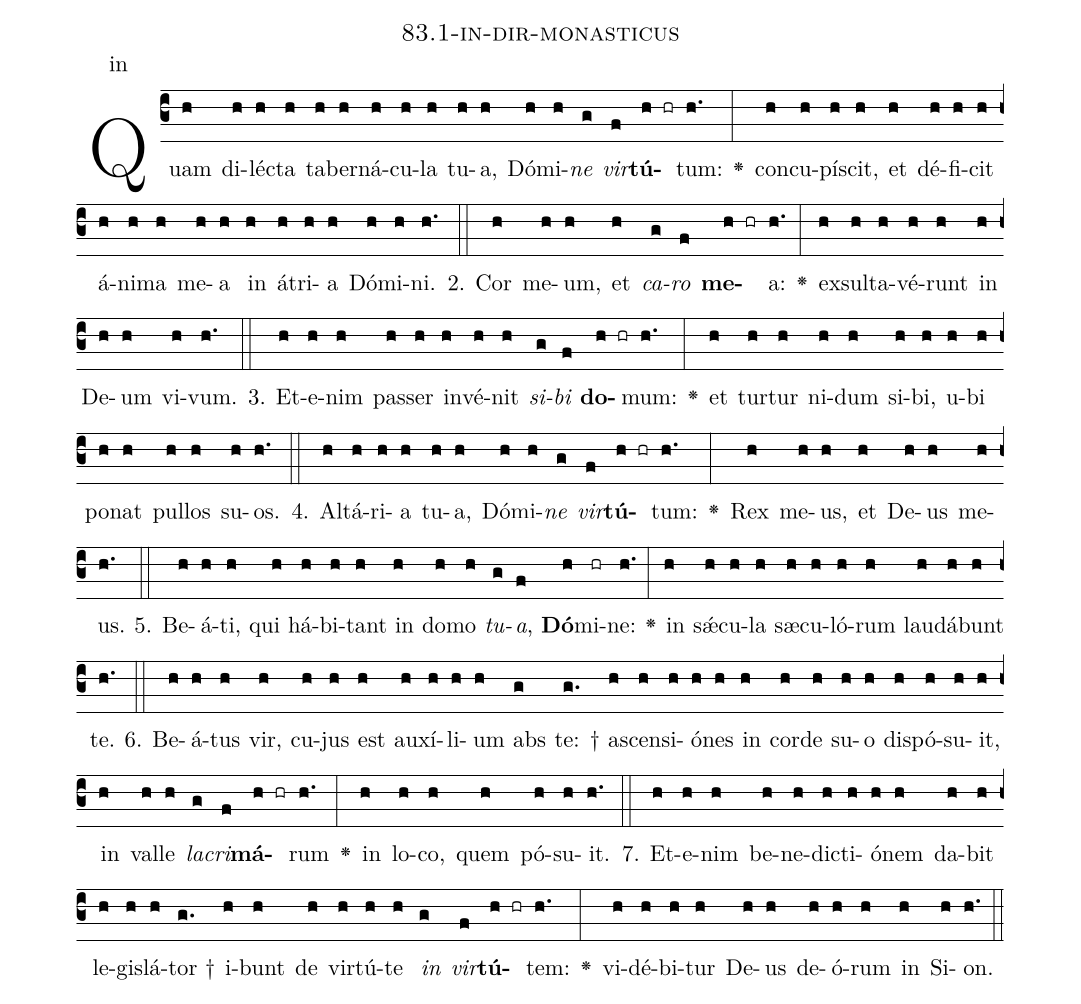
name: 83.1-in-dir-monasticus;
annotation: in;
%%
(c3)Quam(h) di(h)léc(h)ta(h) ta(h)ber(h)ná(h)cu(h)la(h) tu(h)a,(h) Dó(h)mi(h)<i>ne</i>(g) <i>vir</i>(f)<b>tú</b>(h hr)tum:(h.) <v>\greheightstar</v>(:) con(h)cu(h)pí(h)scit,(h) et(h) dé(h)fi(h)cit(h) á(h)ni(h)ma(h) me(h)a(h) in(h) á(h)tri(h)a(h) Dó(h)mi(h)ni.(h.) (::)
2. Cor(h) me(h)um,(h) et(h) <i>ca</i>(g)<i>ro</i>(f) <b>me</b>(h hr)a:(h.) <v>\greheightstar</v>(:) ex(h)sul(h)ta(h)vé(h)runt(h) in(h) De(h)um(h) vi(h)vum.(h.) (::)
3. Et(h)e(h)nim(h) pas(h)ser(h) in(h)vé(h)nit(h) <i>si</i>(g)<i>bi</i>(f) <b>do</b>(h hr)mum:(h.) <v>\greheightstar</v>(:) et(h) tur(h)tur(h) ni(h)dum(h) si(h)bi,(h) u(h)bi(h) po(h)nat(h) pul(h)los(h) su(h)os.(h.) (::)
4. Al(h)tá(h)ri(h)a(h) tu(h)a,(h) Dó(h)mi(h)<i>ne</i>(g) <i>vir</i>(f)<b>tú</b>(h hr)tum:(h.) <v>\greheightstar</v>(:) Rex(h) me(h)us,(h) et(h) De(h)us(h) me(h)us.(h.) (::)
5. Be(h)á(h)ti,(h) qui(h) há(h)bi(h)tant(h) in(h) do(h)mo(h) <i>tu</i>(g)<i>a</i>,(f) <b>Dó</b>(h)mi(hr)ne:(h.) <v>\greheightstar</v>(:) in(h) sǽ(h)cu(h)la(h) sæ(h)cu(h)ló(h)rum(h) lau(h)dá(h)bunt(h) te.(h.) (::)
6. Be(h)á(h)tus(h) vir,(h) cu(h)jus(h) est(h) au(h)xí(h)li(h)um(h) abs(g) te: †(g.) a(h)scen(h)si(h)ó(h)nes(h) in(h) cor(h)de(h) su(h)o(h) dis(h)pó(h)su(h)it,(h) in(h) val(h)le(h) <i>la</i>(g)<i>cri</i>(f)<b>má</b>(h hr)rum(h.) <v>\greheightstar</v>(:) in(h) lo(h)co,(h) quem(h) pó(h)su(h)it.(h.) (::)
7. Et(h)e(h)nim(h) be(h)ne(h)dic(h)ti(h)ó(h)nem(h) da(h)bit(h) le(h)gis(h)lá(h)tor †(g.) i(h)bunt(h) de(h) vir(h)tú(h)te(h) <i>in</i>(g) <i>vir</i>(f)<b>tú</b>(h hr)tem:(h.) <v>\greheightstar</v>(:) vi(h)dé(h)bi(h)tur(h) De(h)us(h) de(h)ó(h)rum(h) in(h) Si(h)on.(h.) (::)
